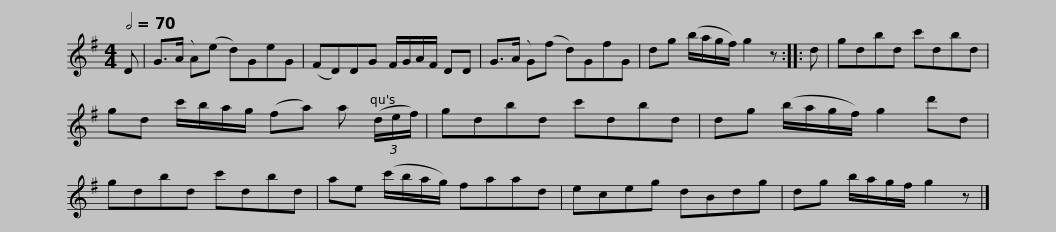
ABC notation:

X:1
L:1/8
Q:1/2=70
M:4/4
I:linebreak $
K:G
V:1 treble
V:1
 D | G>(A A)(e d)GeG | (FD)DG F/G/A/F/ DD | G>(A G)(f d)GfG | dg (b/a/g/f/) g2 z ::$ %5
 d | gdbd c'dbd | gd c'/b/a/g/ (fa) a (3(d/e/f/) | gdbd c'dbd | dg (b/a/g/f/) g2 d'd |$ %10
 gdbd c'dbd | ae (c'/b/a/g/) faad | eceg dBdg | dg b/a/g/f/ g2 z |] %14
